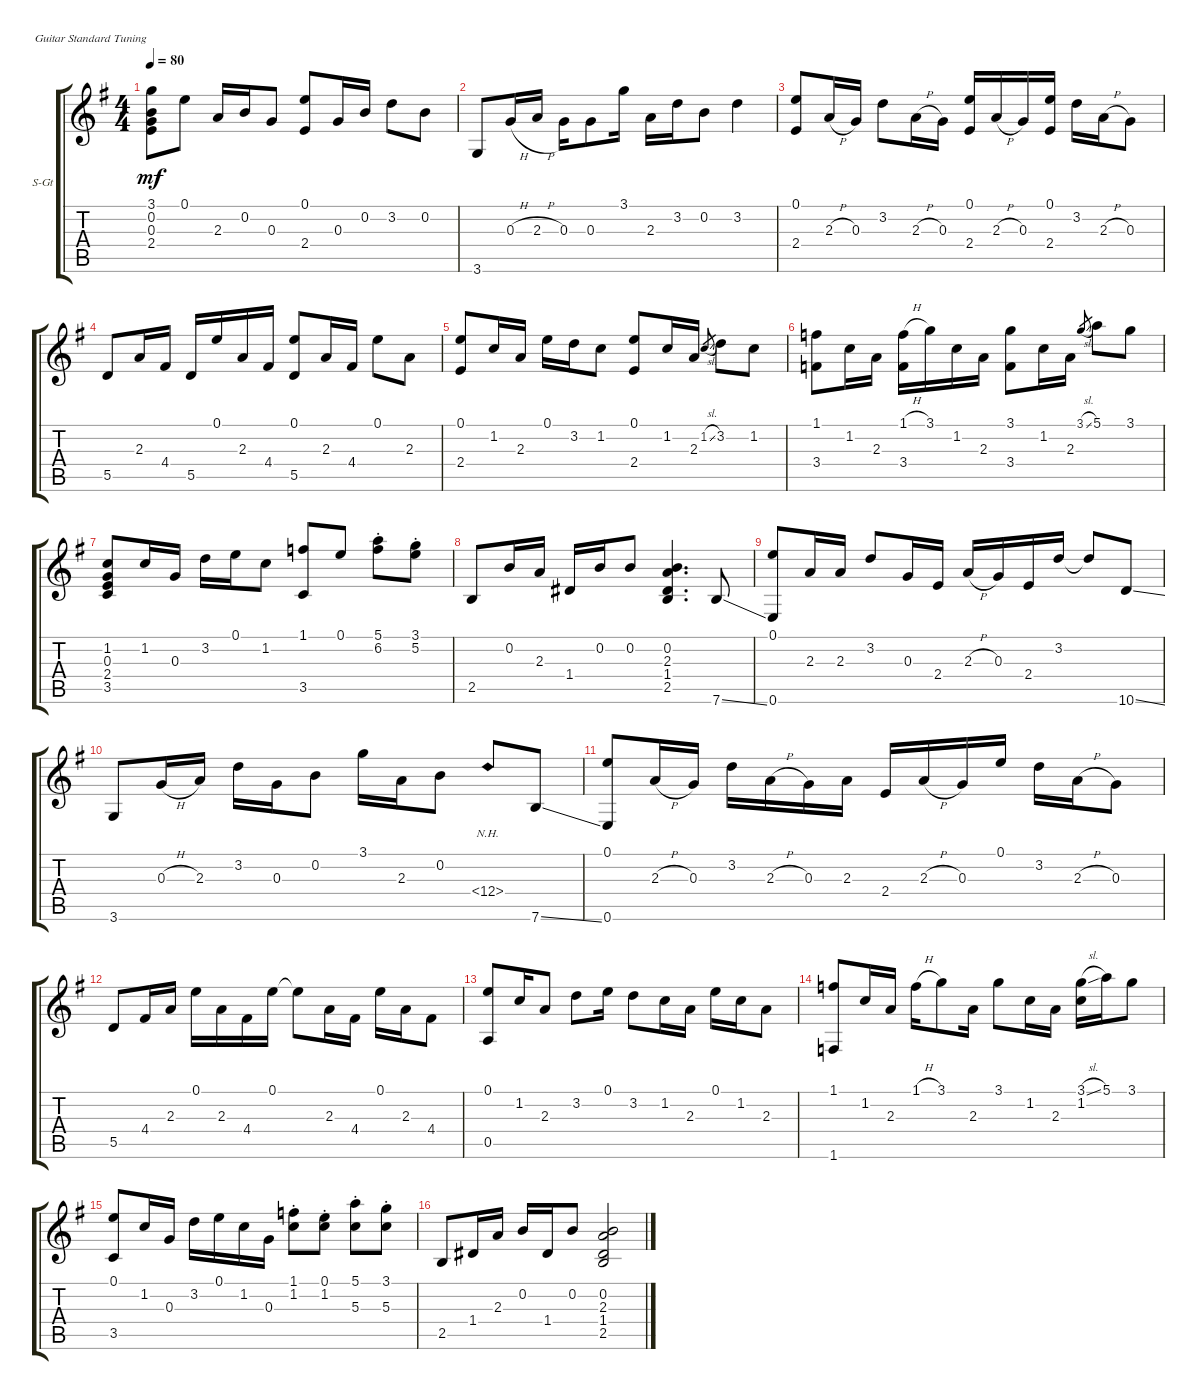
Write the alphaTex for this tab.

\bracketExtendMode groupsimilarinstruments
\firstSystemTrackNameOrientation horizontal
\otherSystemsTrackNameOrientation horizontal
\track ("Acoustic Guitar" "S-Gt") {instrument acousticguitarsteel}
\staff {score tabs}
\tuning (E4 B3 G3 D3 A2 E2)
\ts (4 4)
\tempo 80
\clef g2
\ks eminor
(3.1 2.4 0.3 0.2).8{dy mf instrument acousticguitarsteel} 0.1.8 2.3.16 0.2.16 0.3.8 (0.1 2.4).8 0.3.16 0.2.16 3.2.8 0.2.8 |
3.6.8 0.3{h}.16 2.3{h}.16 0.3.16 0.3.8 3.1.16 2.3.16 3.2.16 0.2.8 3.2.4 |
(0.1 2.4).8 2.3{h}.16 0.3.16 3.2.8 2.3{h}.16 0.3.16 (0.1 2.4).16 2.3{h}.16 0.3.16 (0.1 2.4).16 3.2.16 2.3{h}.16 0.3.8 |
5.5.8 2.3.16 4.4.16 5.5.16 0.1.16 2.3.16 4.4.16 (0.1 5.5).8 2.3.16 4.4.16 0.1.8 2.3.8 |
(0.1 2.4).8 1.2.16 2.3.16 0.1.16 3.2.16 1.2.8 (0.1 2.4).8 1.2.16 2.3.16 1.2{sl}.8{gr} 3.2.8 1.2.8 |
(1.1 3.4).8 1.2.16 2.3.16 (1.1{h} 3.4).16 3.1.16 1.2.16 2.3.16 (3.1 3.4).8 1.2.16 2.3.16 3.1{sl}.8{gr} 5.1.8 3.1.8 |
(2.4 0.3 1.2 3.5).8 1.2.16 0.3.16 3.2.16 0.1.16 1.2.8 (1.1 3.5).8 0.1.8 (6.2 5.1{st}).8 (5.2{st} 3.1).8 |
2.5.8 0.2.16 2.3.16 1.4.16 0.2.16 0.2.8 (1.4 2.3 0.2 2.5).4{d} 7.6{ss}.8 |
(0.1 0.6).8 2.3.16 2.3.16 3.2.8 0.3.16 2.4.16 2.3{h}.16 0.3.16 2.4.16 3.2.16 3.2{t}.8 10.6{ss}.8 |
3.6.8 0.3{h}.16 2.3.16 3.2.16 0.3.16 0.2.8 3.1.16 2.3.16 0.2.8 12.4{nh}.8 7.6{ss}.8 |
(0.1 0.6).8 2.3{h}.16 0.3.16 3.2.16 2.3{h}.16 0.3.16 2.3.16 2.4.16 2.3{h}.16 0.3.16 0.1.16 3.2.16 2.3{h}.16 0.3.8 |
5.5.8 4.4.16 2.3.16 0.1.16 2.3.16 4.4.16 0.1.16 0.1{t}.8 2.3.16 4.4.16 0.1.16 2.3.16 4.4.8 |
(0.1 0.5).8 1.2.16 2.3.8 3.2.8 0.1.16 3.2.8 1.2.16 2.3.16 0.1.16 1.2.16 2.3.8 |
(1.1 1.6).8 1.2.16 2.3.16 1.1{h}.16 3.1.8 2.3.16 3.1.8 1.2.16 2.3.16 (1.2 3.1{sl}).16 5.1.16 3.1.8 |
(0.1 3.5).8 1.2.16 0.3.16 3.2.16 0.1.16 1.2.16 0.3.16 (1.2{st} 1.1{st}).8 (1.2{st} 0.1{st}).8 (5.3{st} 5.1{st}).8 (5.3{st} 3.1{st}).8 |
2.5.8 1.4.16 2.3.16 0.2.16 1.4.16 0.2.8 (1.4 2.3 0.2 2.5).2
